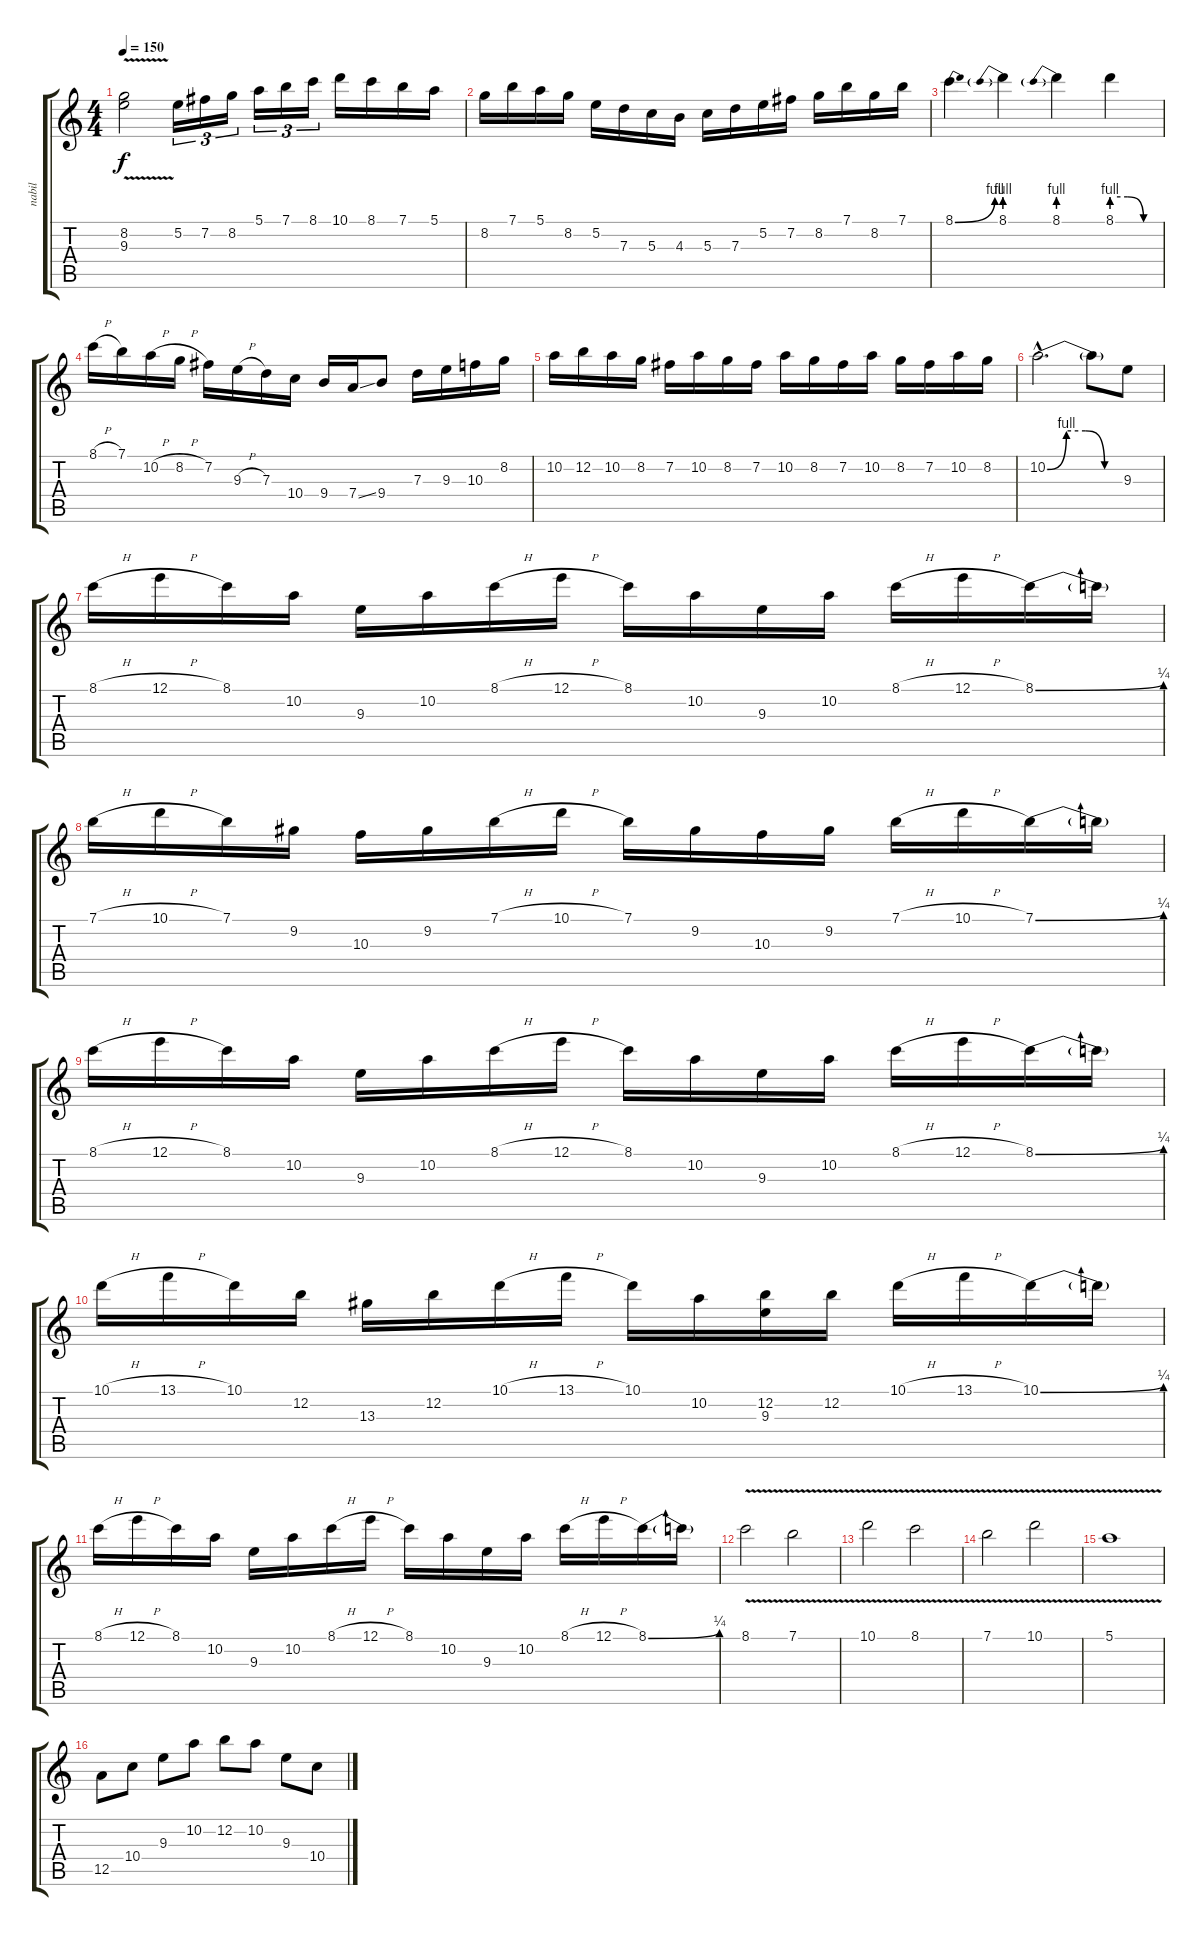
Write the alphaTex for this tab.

\track ("nabil" "nabil") {instrument overdrivenguitar}
\staff {score tabs}
\tuning (E4 B3 G3 D3 A2 E2) {hide}
\ts (4 4)
\tempo 150
\clef g2
\ks c
(8.2{v} 9.3).2{dy f} 5.2.16{tu (3 2)} 7.2.16{tu (3 2)} 8.2.16{tu (3 2)} 5.1.16{tu (3 2)} 7.1.16{tu (3 2)} 8.1.16{tu (3 2)} 10.1.16 8.1.16 7.1.16 5.1.16 |
8.2.16 7.1.16 5.1.16 8.2.16 5.2.16 7.3.16 5.3.16 4.3.16 5.3.16 7.3.16 5.2.16 7.2.16 8.2.16 7.1.16 8.2.16 7.1.16 |
8.1{be (bend 0 0 60 4)}.4 8.1{be (prebend 0 4 60 4)}.4 8.1{be (prebend 0 4 60 4)}.4 8.1{be (custom 0 4 20 4 40 0 60 0)}.4 |
8.1{h}.16 7.1.16 10.2{h}.16 8.2{h}.16 7.2.16 9.3{h}.16 7.3.16 10.4.16 9.4.16 7.4{ss}.16 9.4.8 7.3.16 9.3.16 10.3.16 8.2.16 |
10.2.16 12.2.16 10.2.16 8.2.16 7.2.16 10.2.16 8.2.16 7.2.16 10.2.16 8.2.16 7.2.16 10.2.16 8.2.16 7.2.16 10.2.16 8.2.16 |
10.2{be (custom 0 0 15 4 30 4 45 0 60 0) hac}.2{d} 10.2{t}.8 9.3.8 |
8.1{h}.16 12.1{h}.16 8.1.16 10.2.16 9.3.16 10.2.16 8.1{h}.16 12.1{h}.16 8.1.16 10.2.16 9.3.16 10.2.16 8.1{h}.16 12.1{h}.16 8.1{be (bend 0 0 60 1)}.16 8.1{t}.16 |
7.1{h}.16 10.1{h}.16 7.1.16 9.2.16 10.3.16 9.2.16 7.1{h}.16 10.1{h}.16 7.1.16 9.2.16 10.3.16 9.2.16 7.1{h}.16 10.1{h}.16 7.1{be (bend 0 0 60 1)}.16 7.1{t}.16 |
8.1{h}.16 12.1{h}.16 8.1.16 10.2.16 9.3.16 10.2.16 8.1{h}.16 12.1{h}.16 8.1.16 10.2.16 9.3.16 10.2.16 8.1{h}.16 12.1{h}.16 8.1{be (bend 0 0 60 1)}.16 8.1{t}.16 |
10.1{h}.16 13.1{h}.16 10.1.16 12.2.16 13.3.16 12.2.16 10.1{h}.16 13.1{h}.16 10.1.16 10.2.16 (12.2 9.3).16 12.2.16 10.1{h}.16 13.1{h}.16 10.1{be (bend 0 0 60 1)}.16 10.1{t}.16 |
8.1{h}.16 12.1{h}.16 8.1.16 10.2.16 9.3.16 10.2.16 8.1{h}.16 12.1{h}.16 8.1.16 10.2.16 9.3.16 10.2.16 8.1{h}.16 12.1{h}.16 8.1{be (bend 0 0 60 1)}.16 8.1{t}.16 |
8.1{v}.2 7.1{v}.2 |
10.1{v}.2 8.1{v}.2 |
7.1{v}.2 10.1{v}.2 |
5.1{v}.1 |
12.5.8 10.4.8 9.3.8 10.2.8 12.2.8 10.2.8 9.3.8 10.4.8
